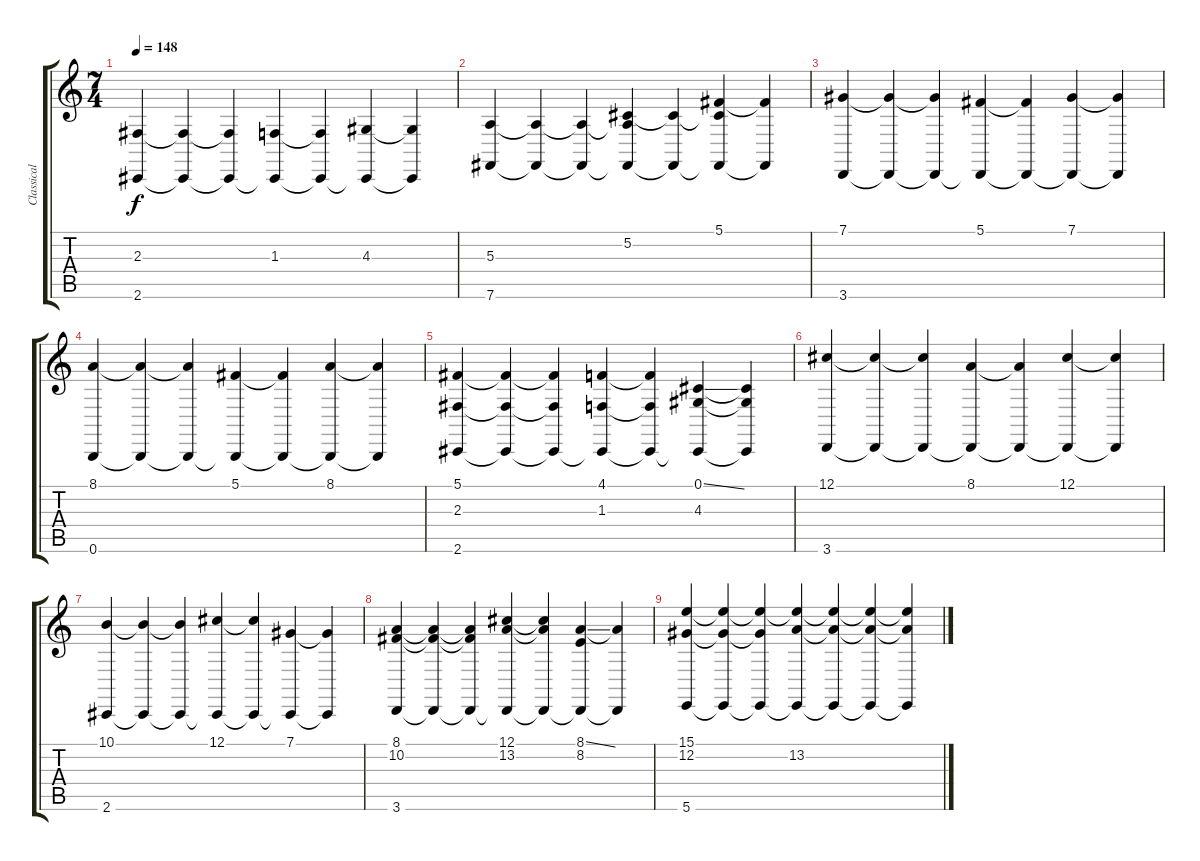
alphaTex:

\track ("Classical" "Classical") {instrument acousticgrandpiano}
\staff {score tabs}
\tuning (Db4 Ab3 E3 B2 Gb2 B1) {hide}
\ts (7 4)
\tempo 148
\clef g2
\ks c
(2.3 2.6).4{dy f} (2.3{t} 2.6{t}).4 (2.3{t} 2.6{t}).4 (1.3 2.6{t}).4 (1.3{t} 2.6{t}).4 (4.3 2.6{t}).4 (4.3{t} 2.6{t}).4 |
(5.3 7.6).4 (5.3{t} 7.6{t}).4 (5.3{t} 7.6{t}).4 (5.2 5.3{t} 7.6{t}).4 (5.2{t} 7.6{t}).4 (5.1 5.2{t} 7.6{t}).4 (5.1{t} 7.6{t}).4 |
(7.1 3.6).4 (7.1{t} 3.6{t}).4 (7.1{t} 3.6{t}).4 (5.1 3.6{t}).4 (5.1{t} 3.6{t}).4 (7.1 3.6{t}).4 (7.1{t} 3.6{t}).4 |
(8.1 0.6).4 (8.1{t} 0.6{t}).4 (8.1{t} 0.6{t}).4 (5.1 0.6{t}).4 (5.1{t} 0.6{t}).4 (8.1 0.6{t}).4 (8.1{t} 0.6{t}).4 |
(5.1 2.3 2.6).4 (5.1{t} 2.3{t} 2.6{t}).4 (5.1{t} 2.3{t} 2.6{t}).4 (4.1 1.3 2.6{t}).4 (4.1{t} 1.3{t} 2.6{t}).4 (0.1{ss} 4.3 2.6{t}).4 (0.1{t} 4.3{t} 2.6{t}).4 |
(12.1 3.6).4 (12.1{t} 3.6{t}).4 (12.1{t} 3.6{t}).4 (8.1 3.6{t}).4 (8.1{t} 3.6{t}).4 (12.1 3.6{t}).4 (12.1{t} 3.6{t}).4 |
(10.1 2.6).4 (10.1{t} 2.6{t}).4 (10.1{t} 2.6{t}).4 (12.1 2.6{t}).4 (12.1{t} 2.6{t}).4 (7.1 2.6{t}).4 (7.1{t} 2.6{t}).4 |
(8.1 10.2 3.6).4 (8.1{t} 10.2{t} 3.6{t}).4 (8.1{t} 10.2{t} 3.6{t}).4 (12.1 13.2 3.6{t}).4 (12.1{t} 13.2{t} 3.6{t}).4 (8.1{ss} 8.2 3.6{t}).4 (8.1{t} 3.6{t}).4 |
(15.1 12.2 5.6).4 (15.1{t} 12.2{t} 5.6{t}).4 (15.1{t} 12.2{t} 5.6{t}).4 (15.1{t} 13.2 5.6{t}).4 (15.1{t} 13.2{t} 5.6{t}).4 (15.1{t} 13.2{t} 5.6{t}).4 (15.1{t} 13.2{t} 5.6{t}).4
